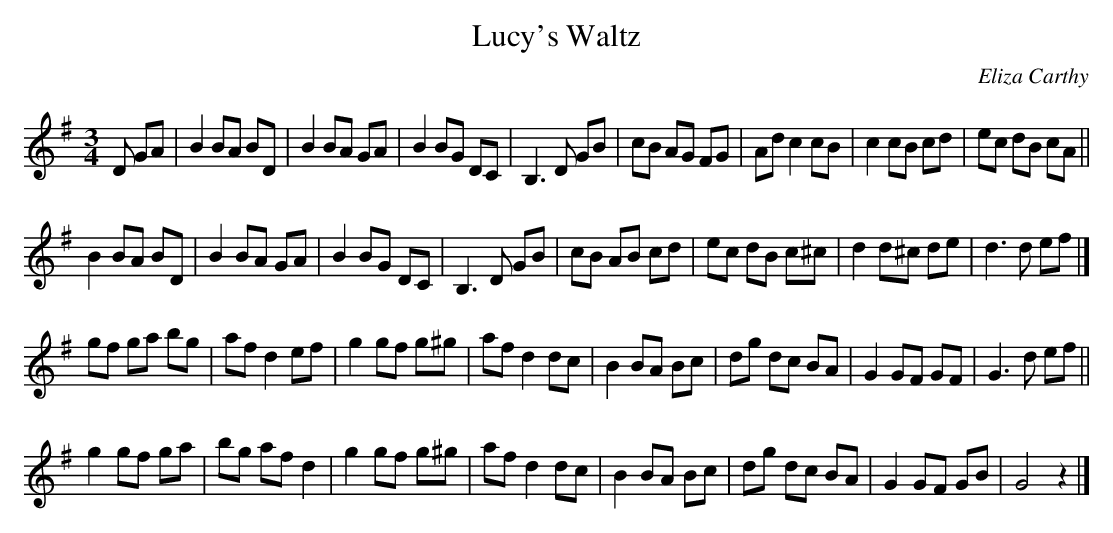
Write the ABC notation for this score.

X:1
T: Lucy's Waltz
C: Eliza Carthy
M: 3/4
L: 1/8
K: G
D GA |\
B2 BA BD | B2 BA GA | B2 BG DC | B,3D GB |\
cB AG FG | Ad c2 cB | c2 cB cd | ec dB cA ||
B2 BA BD | B2 BA GA | B2 BG DC | B,3D GB |\
cB AB cd | ec dB c^c | d2 d^c de | d3d ef |]
gf ga bg | af d2 ef | g2 gf g^g | af d2 dc |\
B2 BA Bc | dg dc BA | G2 GF GF | G3d ef ||
g2 gf ga | bg af d2 | g2 gf g^g | af d2 dc |\
B2 BA Bc | dg dc BA | G2 GF GB | G4 z2 |]
